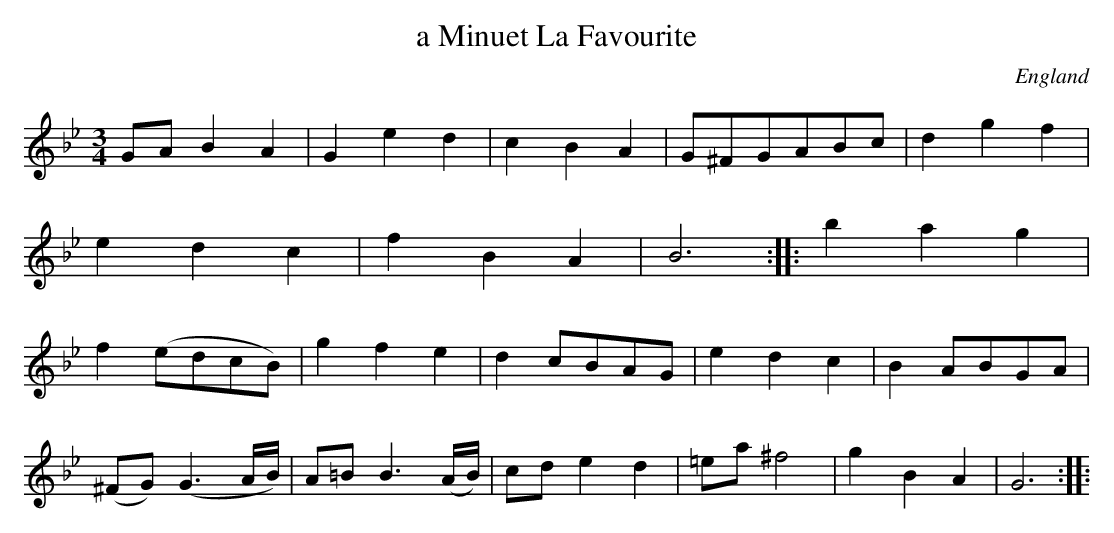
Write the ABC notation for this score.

X:1
T:a Minuet La Favourite
L:1/8
M:3/4
O:England
K:Bb
GA B2A2 | G2 e2d2   | c2 B2A2 | G^FGABc | \
d2 g2f2 | e2 d2c2   | f2 B2A2 | B6      ::
b2 a2g2 | f2 (edcB) | g2 f2e2 | d2 cBAG | \
e2 d2c2 | B2 ABGA   |! (^FG) (G3A/B/) | A=B B3(A/B/) |\
cd e2d2 | =ea ^f4   |  g2 B2A2        | G6 ::
